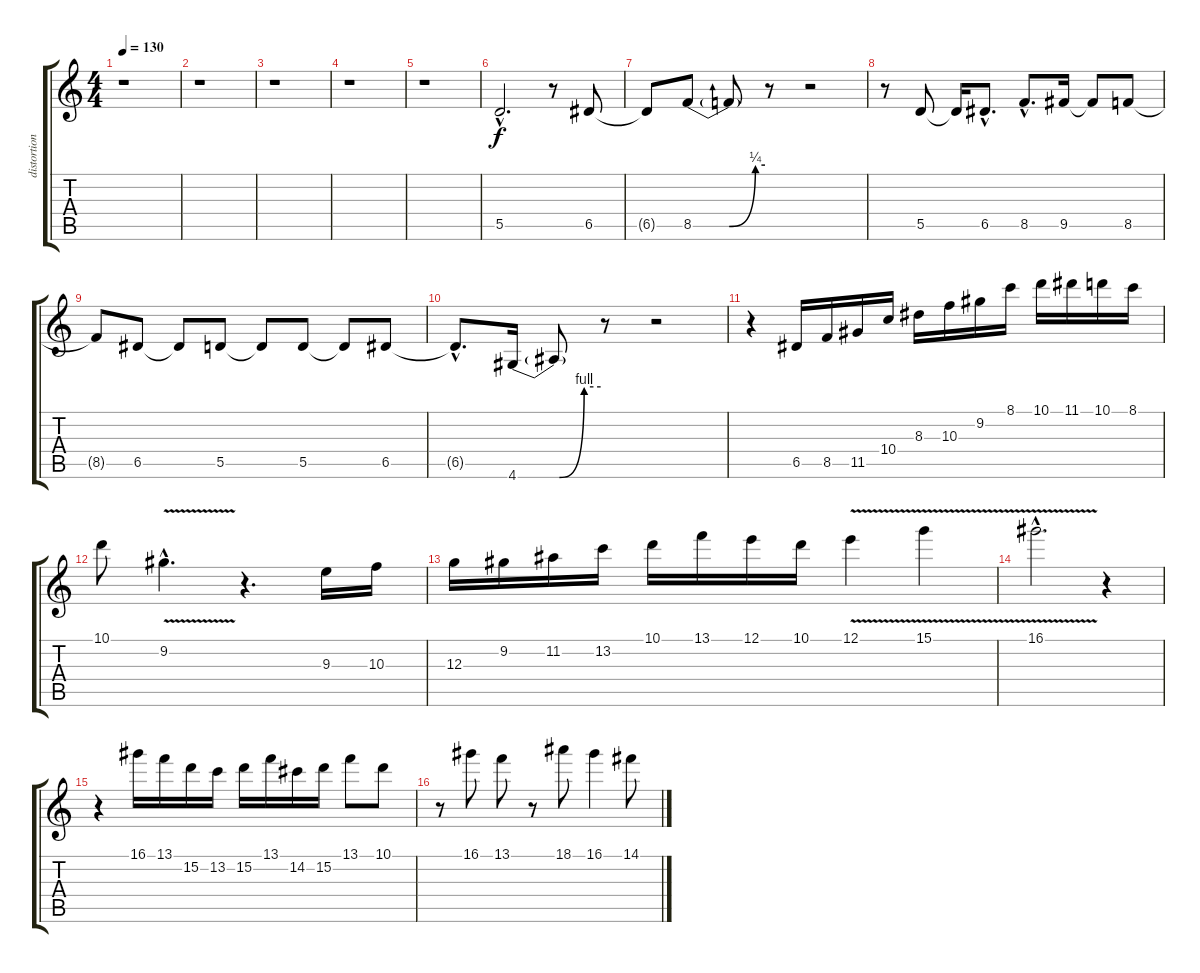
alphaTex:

\track ("distortion" "distortion") {instrument distortionguitar}
\staff {score tabs}
\tuning (E4 B3 G3 D3 A2 E2) {hide}
\ts (4 4)
\tempo 130
\clef g2
\ks c
r.1{dy f} |
r.1 |
r.1 |
r.1 |
r.1 |
5.5{hac}.2{d} r.8 6.5.8 |
6.5{t}.8 8.5{be (custom 0 0 30 0 52 1 60 1)}.8 8.5{t}.8 r.8 r.2 |
r.8 5.5.8 5.5{t}.16 6.5{hac}.8{d} 8.5{hac}.8{d} 9.5.16 9.5{t}.8 8.5.8 |
8.5{t}.8 6.5.8 6.5{t}.8 5.5.8 5.5{t}.8 5.5.8 5.5{t}.8 6.5.8 |
6.5{hac t}.8{d} 4.6{be (custom 0 0 30 0 48 4 60 4)}.16 4.6{t}.8 r.8 r.2 |
r.4 6.5.16 8.5.16 11.5.16 10.4.16 8.3.16 10.3.16 9.2.16 8.1.16 10.1.16 11.1.16 10.1.16 8.1.16 |
10.1.8 9.2{v hac}.4{d} r.4{d} 9.3.16 10.3.16 |
12.3.16 9.2.16 11.2.16 13.2.16 10.1.16 13.1.16 12.1.16 10.1.16 12.1{v}.4 15.1{v}.4 |
16.1{v hac}.2{d} r.4 |
r.4 16.1.16 13.1.16 15.2.16 13.2.16 15.2.16 13.1.16 14.2.16 15.2.16 13.1.8 10.1.8 |
r.8 16.1.8 13.1.8 r.8 18.1.8 16.1.4 14.1.8
